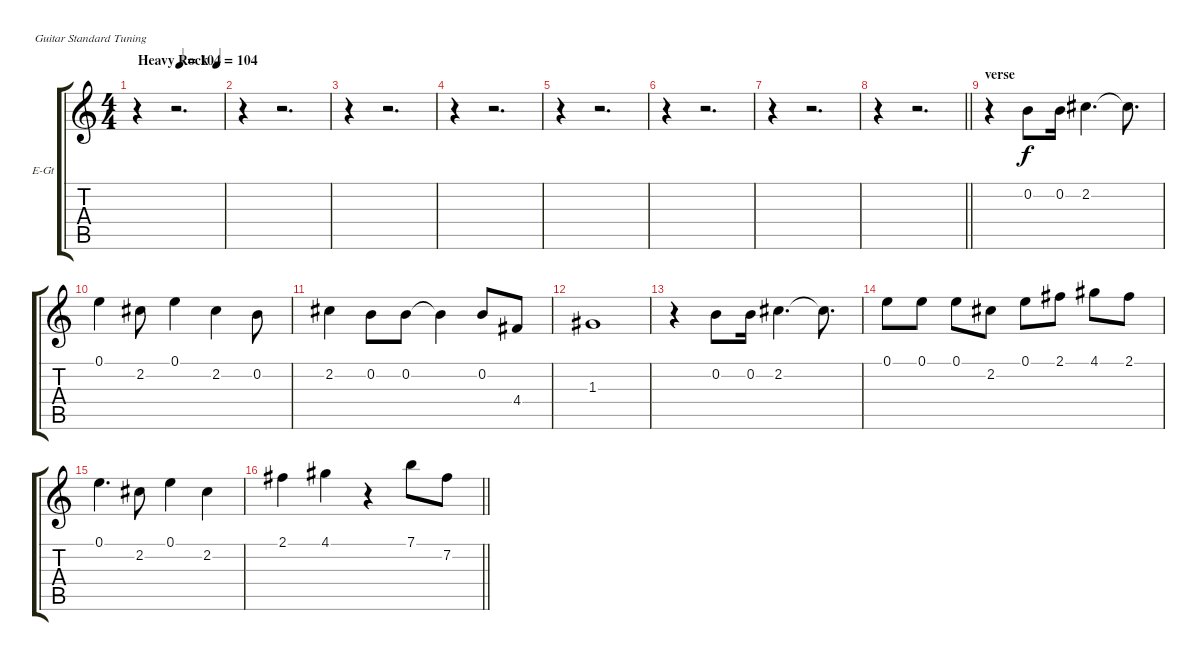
\bracketExtendMode groupsimilarinstruments
\firstSystemTrackNameOrientation horizontal
\otherSystemsTrackNameOrientation horizontal
\track ("âîêàë" "E-Gt") {instrument electricguitarjazz}
\staff {score tabs}
\tuning (E4 B3 G3 D3 A2 E2)
\ts (4 4)
\beaming (8 2 2 2 2)
\tempo (104 "Heavy Rock")
\tempo (104 0.5)
\clef g2
\ks c
r.4{dy f instrument electricguitarjazz} r.2{d} |
r.4 r.2{d} |
r.4 r.2{d} |
r.4 r.2{d} |
r.4 r.2{d} |
r.4 r.2{d} |
r.4 r.2{d} |
\barLineRight lightlight
r.4 r.2{d} |
\section ("" "verse")
r.4 0.2.8 0.2.16 2.2.4{d} 2.2{t}.8{d} |
0.1.4 2.2.8 0.1.4 2.2.4 0.2.8 |
2.2.4 0.2.8 0.2.8 0.2{t}.4 0.2.8 4.4.8 |
1.3.1 |
r.4 0.2.8 0.2.16 2.2.4{d} 2.2{t}.8{d} |
0.1.8 0.1.8 0.1.8 2.2.8 0.1.8 2.1.8 4.1.8 2.1.8 |
0.1.4{d} 2.2.8 0.1.4 2.2.4 |
\barLineRight lightlight
2.1.4 4.1.4 r.4 7.1.8 7.2.8
